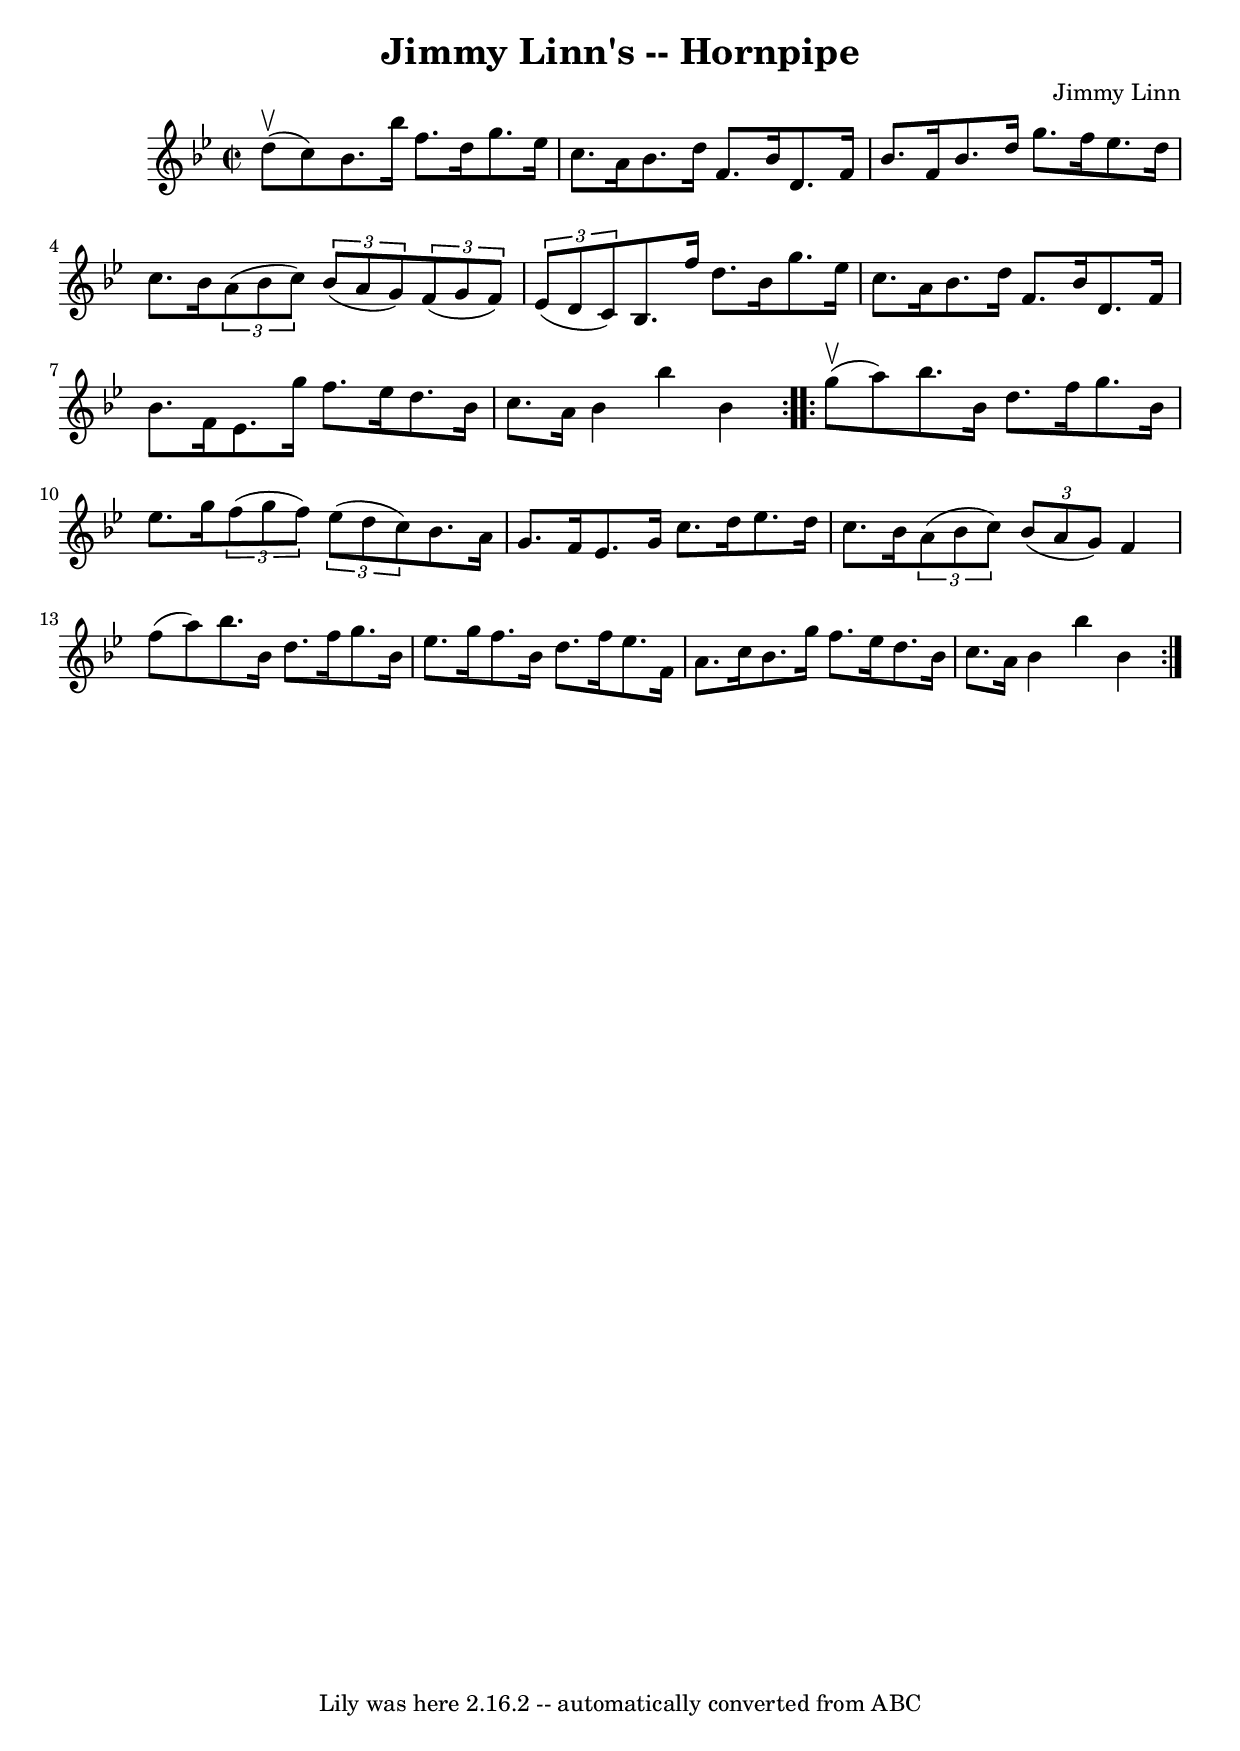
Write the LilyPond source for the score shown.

\version "2.16.2"
\include "Mammoth.ily"
\header {
  %% book = "Cole's 1000 Fiddle Tunes"
  composer = "Jimmy Linn"
  crossRefNumber = "1"
  footnotes = ""
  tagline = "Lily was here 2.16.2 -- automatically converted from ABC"
  title = "Jimmy Linn's -- Hornpipe"

}
voicedefault =  {



  \repeat volta 2 {

    \override Staff.TimeSignature #'style = #'C
    \time 2/2 
    \key bes \major d''8 (^\upbow c''8) |
    bes'8.    
    bes''16 f''8. d''16 g''8. ees''16 c''8. a'16  |
    
    bes'8. d''16 f'8. bes'16 d'8. f'16 bes'8. f'16  |
    
    bes'8. d''16 g''8. f''16 ees''8. d''16 c''8. bes'16   |
    \times 2/3 { a'8 (bes'8 c''8) 
	       }   \times 2/3 { bes'8 
				(a'8 g'8) 
			      }   \times 2/3 { f'8 (g'8 f'8) 
					     }   \times 2/3 {   
					       ees'8 (d'8 c'8) 
					     } |
    bes8. f''16 d''8. bes'16    
    g''8. ees''16 c''8. a'16  |
    bes'8. d''16 f'8. bes'16 
    d'8. f'16 bes'8. f'16  |
    ees'8. g''16 f''8.    
    ees''16 d''8. bes'16 c''8. a'16  |
    bes'4 bes''4    
    bes'4  
  }     
  \repeat volta 2 {
    g''8 (^\upbow a''8) |
    bes''8.  
    bes'16 d''8. f''16 g''8. bes'16 ees''8. g''16  |
    
    \times 2/3 { f''8 (g''8 f''8) 
	       }   \times 2/3 { ees''8 (d''8    
				c''8) 
			      } bes'8. a'16 g'8. f'16  |
    ees'8. g'16    
    c''8. d''16 ees''8. d''16 c''8. bes'16  |
    \times 2/3 {  
      a'8 (bes'8 c''8) 
    }   \times 2/3 { bes'8 (a'8 g'8) 
		   } f'4  
    f''8 (a''8) |
    bes''8. bes'16 d''8. f''16 g''8.   
    bes'16 ees''8. g''16  |
    f''8. bes'16 d''8. f''16    
    ees''8. f'16 a'8. c''16  |
    bes'8. g''16 f''8.    
    ees''16 d''8. bes'16 c''8. a'16  |
    bes'4 bes''4    
    bes'4  
  }   

}

\score{
  <<

    \context Staff="default"
    {
      \voicedefault 
      
    }

  >>
  \layout {
    
  }
  \midi {
  }

}
